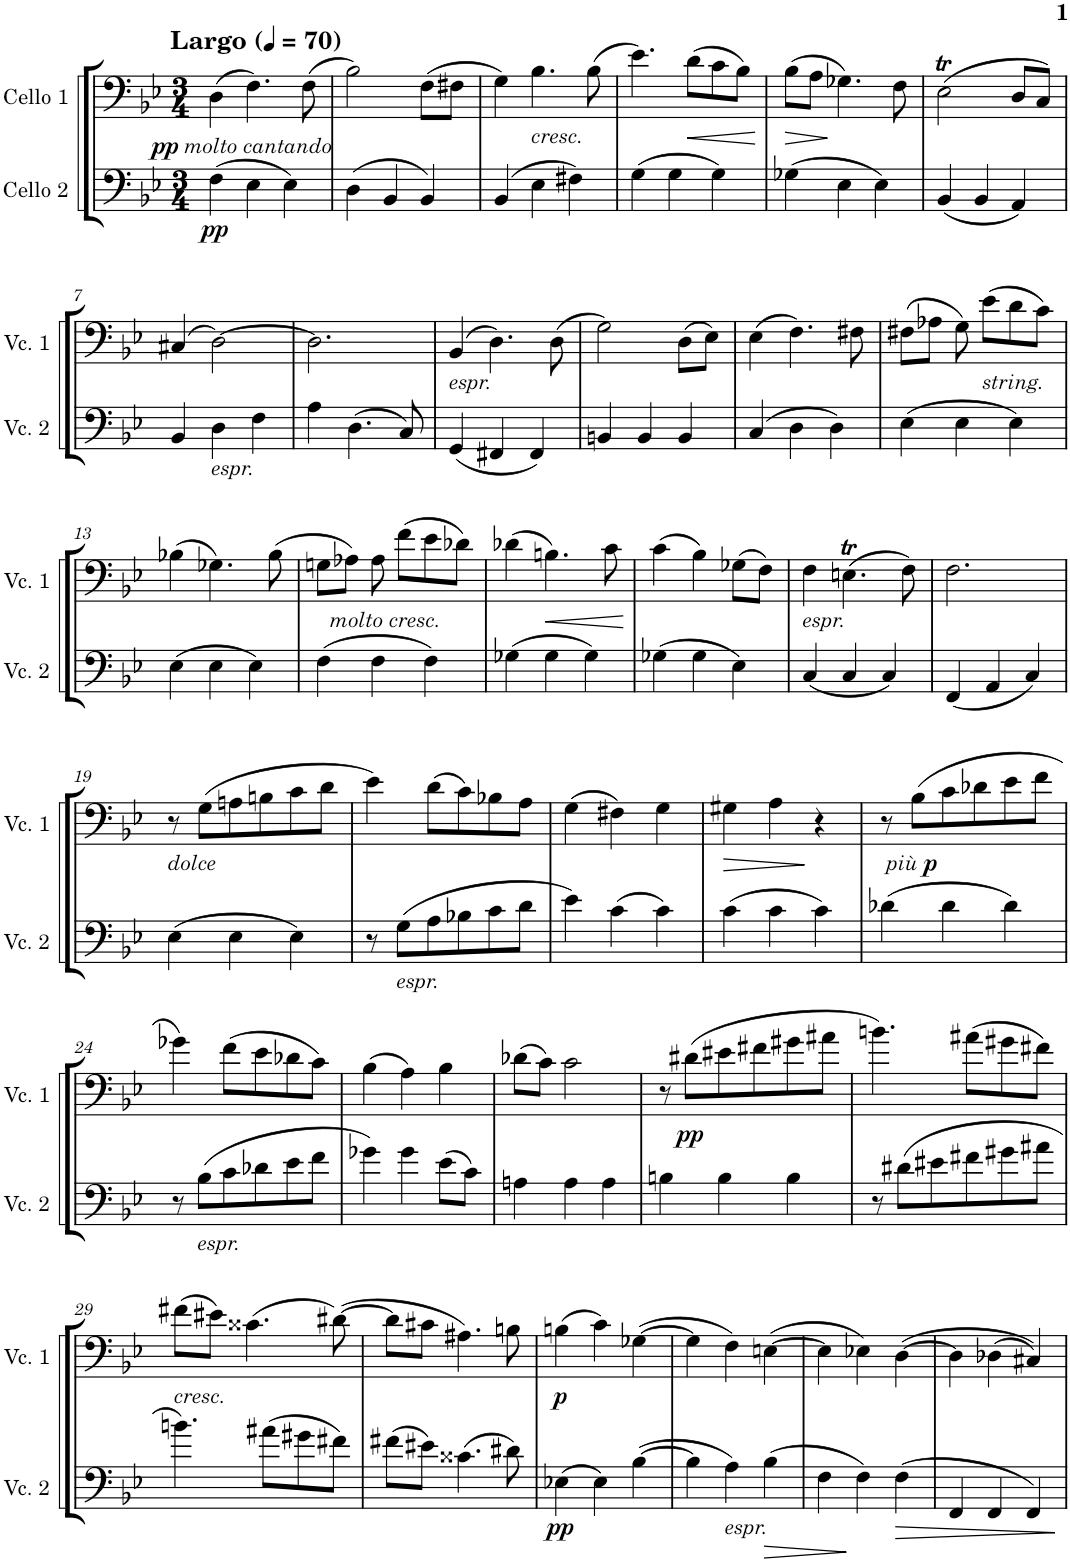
**kern	**dynam	**kern	**dynam
*part2	*part2	*part1	*part1
*staff2	*staff2	*staff1	*staff1
*I"Cello 2	*	*I"Cello 1	*
*clefF4	*	*clefF4	*
*k[b-e-]	*	*k[b-e-]	*
*M3/4	*	*M3/4	*
*MM70	*	*MM70	*
=1	=1	=1	=1
!	!	!LO:TX:a:B:t=Largo	!
!	!LO:DY:b	!	!LO:DY:b
!	!	!	!LO:DY:n=1:b
(4F\	pp	(4D\	pp other-dynamics
4E-\	.	4.F\)	.
4E-\)	.	.	.
.	.	(8F\	.
=2	=2	=2	=2
(4D\	.	2B-\)	.
4BB-/	.	.	.
4BB-/)	.	(8F\L	.
.	.	8F#X\J	.
=3	=3	=3	=3
(4BB-/	.	4G\)	.
!	!	!LO:TX:b:i:t=cresc.	!
4E-\	.	4.B-\	.
4F#X\)	.	.	.
.	.	(8B-\	.
=4	=4	=4	=4
(4G\	.	4.e-\)	.
4G\	.	.	.
!	!	!	!LO:HP:b
.	.	(8d\L	<
4G\)	.	8c\	.
.	.	8B-\J)	.
.	.	.	[
=5	=5	=5	=5
!	!	!	!LO:HP:b
(4G-X\	.	(8B-\L	>
.	.	8A\J	.
4E-\	.	4.G-X\)	]
4E-\)	.	.	.
.	.	8F\	.
=6	=6	=6	=6
(4BB-/	.	(2E-T\	.
4BB-/	.	.	.
4AA/)	.	8D/L	.
.	.	8C/J)	.
!!LO:LB:g=z
=7	=7	=7	=7
4BB-/	.	(4C#X/	.
!LO:TX:b:i:t=espr.	!	!	!
4D\	.	[2D\)	.
4F\	.	.	.
=8	=8	=8	=8
4A\	.	2.D\]	.
(4.D\	.	.	.
8C/)	.	.	.
=9	=9	=9	=9
!	!	!LO:TX:b:i:t=espr.	!
(4GG/	.	(4BB-/	.
4FF#X/	.	4.D\)	.
4FF#/)	.	.	.
.	.	(8D\	.
=10	=10	=10	=10
4BBn/	.	2G\)	.
4BB/	.	.	.
4BB/	.	(8D\L	.
.	.	8E-\J)	.
=11	=11	=11	=11
(4C/	.	(4E-\	.
4D\	.	4.F\)	.
4D\)	.	.	.
.	.	8F#X\	.
=12	=12	=12	=12
(4E-\	.	(8F#X\L	.
.	.	8A-X\J	.
4E-\	.	8G\)	.
!	!	!LO:TX:b:i:t=string.	!
.	.	(8e-\L	.
4E-\)	.	8d\	.
.	.	8c\J)	.
!!LO:LB:g=z
=13	=13	=13	=13
(4E-\	.	(4B-X\	.
4E-\	.	4.G-X\)	.
4E-\)	.	.	.
.	.	(8B-\	.
=14	=14	=14	=14
(4F\	.	8Gn\L	.
.	.	8A-X\J)	.
!	!	!LO:TX:b:i:t=molto cresc.	!
4F\	.	8A-\	.
.	.	(8f\L	.
4F\)	.	8e-\	.
.	.	8d-X\J)	.
=15	=15	=15	=15
(4G-X\	.	(4d-X\	.
!	!	!	!LO:HP:b
4G-\	.	4.Bn\)	<
4G-\)	.	.	.
.	.	8c\	.
.	.	.	[
=16	=16	=16	=16
(4G-X\	.	(4c\	.
4G-\	.	4B-\)	.
4E-\)	.	(8G-X\L	.
.	.	8F\J)	.
=17	=17	=17	=17
!	!	!LO:TX:b:i:t=espr.	!
(4C/	.	4F\	.
4C/	.	(4.Ent\	.
4C/)	.	.	.
.	.	8F\)	.
=18	=18	=18	=18
(4FF/	.	2.F\	.
4AA/	.	.	.
4C/)	.	.	.
!!LO:LB:g=z
=19	=19	=19	=19
!	!	!LO:TX:b:i:t=dolce	!
(4E-\	.	8r	.
.	.	(8G\L	.
4E-\	.	8An\	.
.	.	8Bn\	.
4E-\)	.	8c\	.
.	.	8d\J	.
=20	=20	=20	=20
8r	.	4e-\)	.
!LO:TX:b:i:t=espr.	!	!	!
(8G\L	.	.	.
8A\	.	(8d\L	.
8B-X\	.	8c\)	.
8c\	.	8B-X\	.
8d\J	.	8A\J	.
=21	=21	=21	=21
4e-\)	.	(4G\	.
(4c\	.	4F#X\)	.
4c\)	.	4G\	.
=22	=22	=22	=22
!	!	!	!LO:HP:b
(4c\	.	4G#X\	>
4c\	.	4A\	.
4c\)	.	4r	]
=23	=23	=23	=23
!	!	!	!LO:DY:b
!	!	!	!LO:DY:n=1:b
(4d-X\	.	8r	other-dynamics p
.	.	(8B-\L	.
4d-\	.	8c\	.
.	.	8d-X\	.
4d-\)	.	8e-\	.
.	.	8f\J	.
!!LO:LB:g=z
=24	=24	=24	=24
8r	.	4g-X\)	.
!LO:TX:b:i:t=espr.	!	!	!
(8B-\L	.	.	.
8c\	.	(8f\L	.
8d-X\	.	8e-\	.
8e-\	.	8d-X\	.
8f\J	.	8c\J)	.
=25	=25	=25	=25
4g-X\)	.	(4B-\	.
4g-\	.	4A\)	.
(8e-\L	.	4B-\	.
8c\J)	.	.	.
=26	=26	=26	=26
4An\	.	(8d-X\L	.
.	.	8c\J)	.
4A\	.	2c\	.
4A\	.	.	.
=27	=27	=27	=27
4Bn\	.	8r	.
!	!	!	!LO:DY:b
.	.	(8d#X\L	pp
4B\	.	8e#X\	.
.	.	8f#X\	.
4B\	.	8g#X\	.
.	.	8a#X\J	.
=28	=28	=28	=28
8r	.	4.bn\)	.
(8d#X\L	.	.	.
8e#X\	.	.	.
8f#X\	.	(8a#X\L	.
8g#X\	.	8g#X\	.
8a#X\J	.	8f#X\J)	.
!!LO:LB:g=z
=29	=29	=29	=29
!	!	!LO:TX:b:i:t=cresc.	!
4.bn\)	.	(8f#X\L	.
.	.	8e#X\J)	.
.	.	(4.c##X\	.
(8a#X\L	.	.	.
8g#X\	.	.	.
8f#X\J)	.	([8d#X\)	.
=30	=30	=30	=30
(8f#X\L	.	8d#\L]	.
8e#X\J)	.	8c#X\J	.
(4.c##X\	.	4.A#X\)	.
8d#X\)	.	8Bn\	.
=31	=31	=31	=31
!	!LO:DY:b	!	!LO:DY:b
(4E-X\	pp	(4Bn\	p
4E-\)	.	4c\)	.
([4B-\	.	([4G-X\	.
=32	=32	=32	=32
4B-\]	.	4G-\]	.
!LO:TX:b:i:t=espr.	!	!	!
4A\)	.	4F\)	.
!	!LO:HP:b	!	!
(4B-\	>	([4En\	.
=33	=33	=33	=33
4F\	.	4E\]	.
4F\)	]	4E-X\)	.
!	!LO:HP:b	!	!
(4F\	>	([4D\	.
=34	=34	=34	=34
4FF/	.	4D\]	.
4FF/	.	(4D-X\	.
4FF/)	.	4C#X/))	.
.	]	.	.
=	=	=	=
*-	*-	*-	*-
